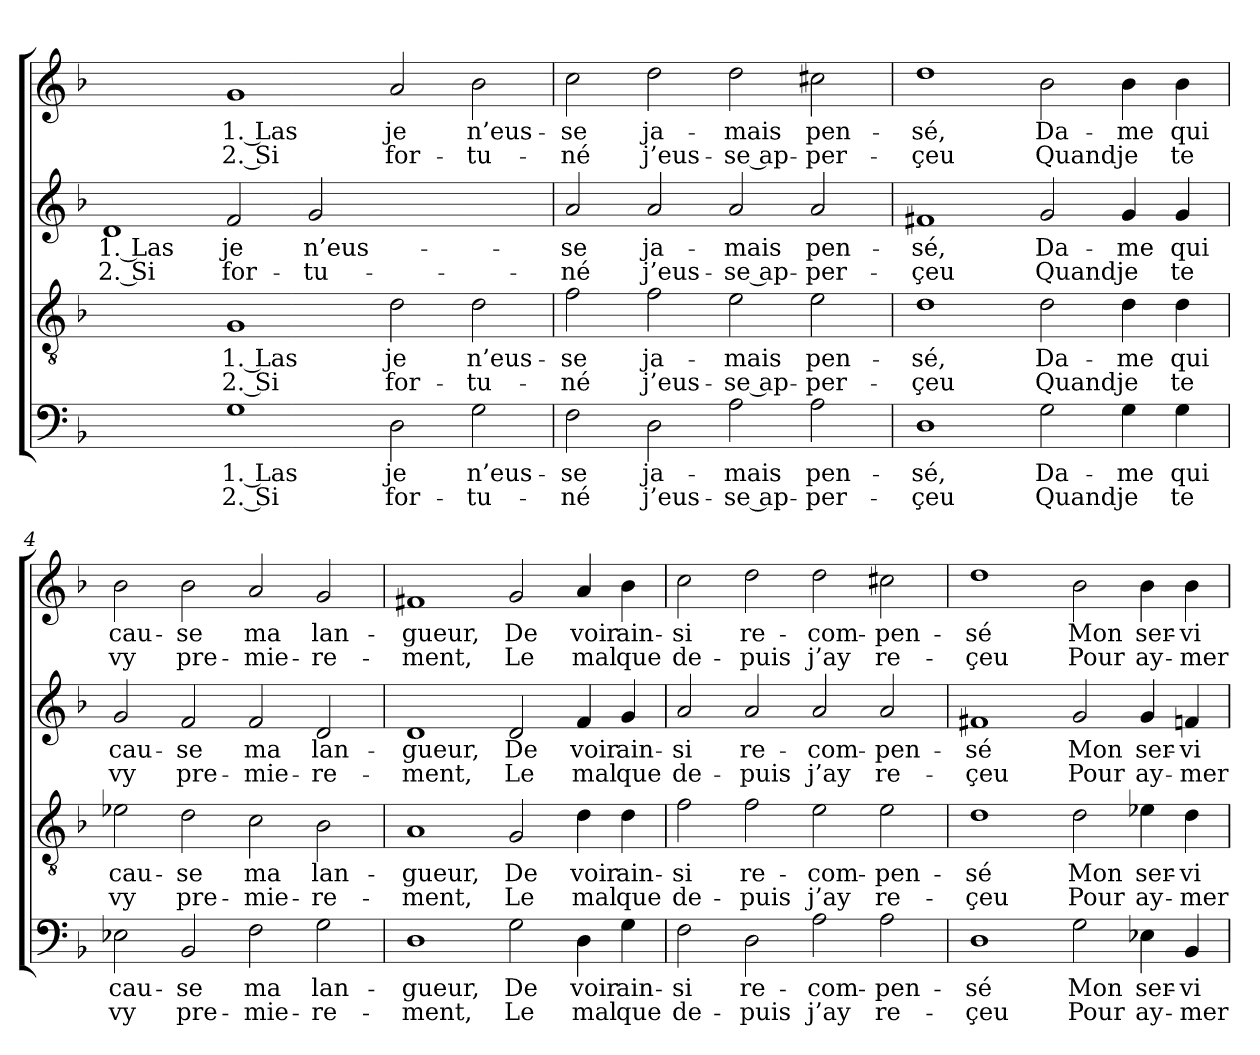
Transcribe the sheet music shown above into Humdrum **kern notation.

**kern	**text	**text	**kern	**text	**text	**kern	**text	**text	**kern	**text	**text
*part4	*part4	*part4	*part3	*part3	*part3	*part2	*part2	*part2	*part1	*part1	*part1
*staff4	*staff4	*staff4	*staff3	*staff3	*staff3	*staff2	*staff2	*staff2	*staff1	*staff1	*staff1
*clefF4	*	*	*clefGv2	*	*	*clefG2	*	*	*clefG2	*	*
*k[b-]	*	*	*k[b-]	*	*	*k[b-]	*	*	*k[b-]	*	*
=1	=1	=1	=1	=1	=1	=1	=1	=1	=1	=1	=1
1ryy	.	.	1ryy	.	.	1d	1. Las	2. Si	1ryy	.	.
1G	1. Las	2. Si	1G	1. Las	2. Si	2f	je	for-	1g	1. Las	2. Si
.	.	.	.	.	.	2g	n’eus-	-tu-	.	.	.
2D	je	for-	2d	je	for-	1ryy	.	.	2a	je	for-
2G	n’eus-	-tu-	2d	n’eus-	-tu-	.	.	.	2b-	n’eus-	-tu-
=2	=2	=2	=2	=2	=2	=2	=2	=2	=2	=2	=2
2F	-se	-né	2f	-se	-né	2a	-se	-né	2cc	-se	-né
2D	ja-	j’eus-	2f	ja-	j’eus-	2a	ja-	j’eus-	2dd	ja-	j’eus-
2A	-mais	-se ap-	2e	-mais	-se ap-	2a	-mais	-se ap-	2dd	-mais	-se ap-
2A	pen-	-per-	2e	pen-	-per-	2a	pen-	-per-	2cc#X	pen-	-per-
=3	=3	=3	=3	=3	=3	=3	=3	=3	=3	=3	=3
1D	-sé,	-çeu	1d	-sé,	-çeu	1f#X	-sé,	-çeu	1dd	-sé,	-çeu
2G	Da-	Quand	2d	Da-	Quand	2g	Da-	Quand	2b-	Da-	Quand
4G	-me	je	4d	-me	je	4g	-me	je	4b-	-me	je
4G	qui	te	4d	qui	te	4g	qui	te	4b-	qui	te
!!LO:LB:g=z
=4	=4	=4	=4	=4	=4	=4	=4	=4	=4	=4	=4
2E-X	cau-	vy	2e-X	cau-	vy	2g	cau-	vy	2b-	cau-	vy
2BB-	-se	pre-	2d	-se	pre-	2f	-se	pre-	2b-	-se	pre-
2F	ma	-mie-	2c	ma	-mie-	2f	ma	-mie-	2a	ma	-mie-
2G	lan-	-re-	2B-	lan-	-re-	2d	lan-	-re-	2g	lan-	-re-
=5	=5	=5	=5	=5	=5	=5	=5	=5	=5	=5	=5
1D	-gueur,	-ment,	1A	-gueur,	-ment,	1d	-gueur,	-ment,	1f#X	-gueur,	-ment,
2G	De	Le	2G	De	Le	2d	De	Le	2g	De	Le
4D	voir	mal	4d	voir	mal	4f	voir	mal	4a	voir	mal
4G	ain-	que	4d	ain-	que	4g	ain-	que	4b-	ain-	que
=6	=6	=6	=6	=6	=6	=6	=6	=6	=6	=6	=6
2F	-si	de-	2f	-si	de-	2a	-si	de-	2cc	-si	de-
2D	re-	-puis	2f	re-	-puis	2a	re-	-puis	2dd	re-	-puis
2A	-com-	j’ay	2e	-com-	j’ay	2a	-com-	j’ay	2dd	-com-	j’ay
2A	-pen-	re-	2e	-pen-	re-	2a	-pen-	re-	2cc#X	-pen-	re-
!!LO:LB:g=z
=7	=7	=7	=7	=7	=7	=7	=7	=7	=7	=7	=7
1D	-sé	-çeu	1d	-sé	-çeu	1f#X	-sé	-çeu	1dd	-sé	-çeu
2G	Mon	Pour	2d	Mon	Pour	2g	Mon	Pour	2b-	Mon	Pour
4E-X	ser-	ay-	4e-X	ser-	ay-	4g	ser-	ay-	4b-	ser-	ay-
4BB-	-vi-	-mer	4d	-vi-	-mer	4fn	-vi-	-mer	4b-	-vi-	-mer
=	=	=	=	=	=	=	=	=	=	=	=
*-	*-	*-	*-	*-	*-	*-	*-	*-	*-	*-	*-
